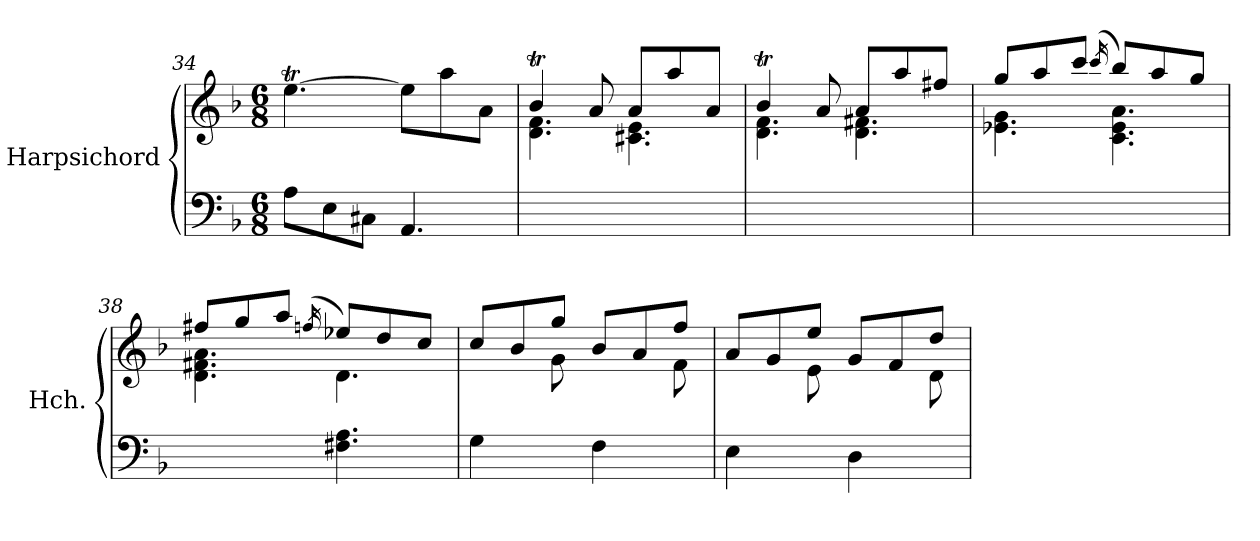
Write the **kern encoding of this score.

**kern	**kern
*part1	*part1
*staff2	*staff1
*I"Harpsichord	*
*I'Hch.	*
*clefF4	*clefG2
*k[b-]	*k[b-]
*M6/8	*M6/8
=34	=34
8A\L	[4.eet\
8E\	.
8C#X\J	.
4.AA/	8ee\L]
.	8aa\
.	8a\J
!!LO:LB:g=z
=35	=35
*	*^
2.ryy	4b-T/	4.d\ 4.f\
.	8a/	.
.	8a/L	4.c#X\ 4.e\
.	8aa/	.
.	8a/J	.
=36	=36	=36
2.ryy	4b-T/	4.d\ 4.f\
.	8a/	.
.	8a/L	4.d\ 4.f#X\
.	8aa/	.
.	8ff#X/J	.
=37	=37	=37
2.ryy	8gg/L	4.e-X\ 4.g\
.	8aa/	.
.	8ccc/J	.
.	(<16qccc/	.
.	8bb-/L)	4.c\ 4.e-\ 4.a\
.	8aa/	.
.	8gg/J	.
=38	=38	=38
4.ryy	8ff#X/L	4.d\ 4.f#X\ 4.a\
.	8gg/	.
.	8aa/J	.
.	(<16qffn/	.
4.F#X\ 4.A\	8ee-X/L)	4.d\
.	8dd/	.
.	8cc/J	.
=39	=39	=39
4G\	8cc/L	4ryy
.	8b-/	.
8ryy	8gg/J	8g\
4F\	8b-/L	4ryy
.	8a/	.
8ryy	8ff/J	8f\
!!LO:PB:g=z	!!
=40	=40	=40
4E\	8a/L	4ryy
.	8g/	.
8ryy	8ee/J	8e\
4D\	8g/L	4ryy
.	8f/	.
8ryy	8dd/J	8d\
*	*v	*v
=	=
*-	*-
